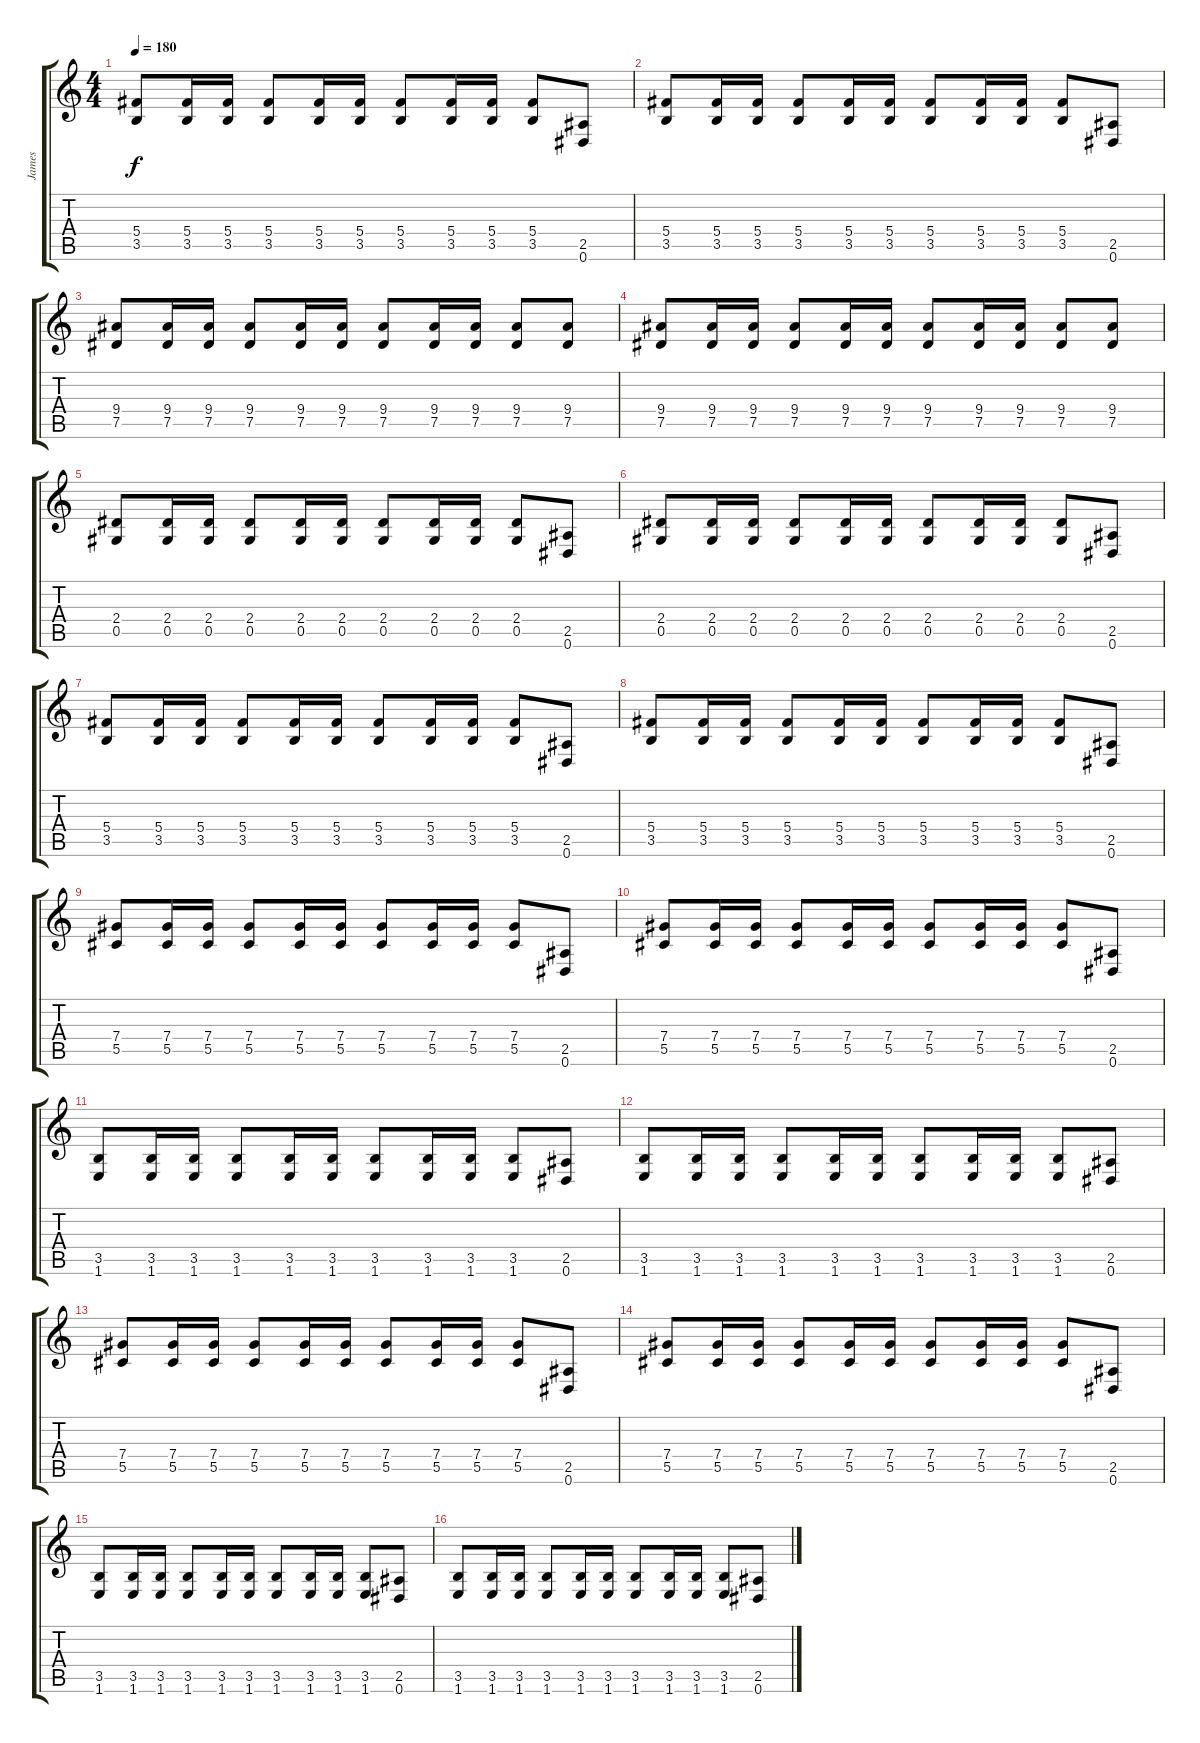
\track ("James" "James") {instrument distortionguitar}
\staff {score tabs}
\tuning (Eb4 Bb3 Gb3 Db3 Ab2 Eb2) {hide}
\ts (4 4)
\tempo 180
\clef g2
\ks c
(5.4 3.5).8{dy f} (5.4 3.5).16 (5.4 3.5).16 (5.4 3.5).8 (5.4 3.5).16 (5.4 3.5).16 (5.4 3.5).8 (5.4 3.5).16 (5.4 3.5).16 (5.4 3.5).8 (2.5 0.6).8 |
(5.4 3.5).8 (5.4 3.5).16 (5.4 3.5).16 (5.4 3.5).8 (5.4 3.5).16 (5.4 3.5).16 (5.4 3.5).8 (5.4 3.5).16 (5.4 3.5).16 (5.4 3.5).8 (2.5 0.6).8 |
(9.4 7.5).8 (9.4 7.5).16 (9.4 7.5).16 (9.4 7.5).8 (9.4 7.5).16 (9.4 7.5).16 (9.4 7.5).8 (9.4 7.5).16 (9.4 7.5).16 (9.4 7.5).8 (9.4 7.5).8 |
(9.4 7.5).8 (9.4 7.5).16 (9.4 7.5).16 (9.4 7.5).8 (9.4 7.5).16 (9.4 7.5).16 (9.4 7.5).8 (9.4 7.5).16 (9.4 7.5).16 (9.4 7.5).8 (9.4 7.5).8 |
(2.4 0.5).8 (2.4 0.5).16 (2.4 0.5).16 (2.4 0.5).8 (2.4 0.5).16 (2.4 0.5).16 (2.4 0.5).8 (2.4 0.5).16 (2.4 0.5).16 (2.4 0.5).8 (2.5 0.6).8 |
(2.4 0.5).8 (2.4 0.5).16 (2.4 0.5).16 (2.4 0.5).8 (2.4 0.5).16 (2.4 0.5).16 (2.4 0.5).8 (2.4 0.5).16 (2.4 0.5).16 (2.4 0.5).8 (2.5 0.6).8 |
(5.4 3.5).8 (5.4 3.5).16 (5.4 3.5).16 (5.4 3.5).8 (5.4 3.5).16 (5.4 3.5).16 (5.4 3.5).8 (5.4 3.5).16 (5.4 3.5).16 (5.4 3.5).8 (2.5 0.6).8 |
(5.4 3.5).8 (5.4 3.5).16 (5.4 3.5).16 (5.4 3.5).8 (5.4 3.5).16 (5.4 3.5).16 (5.4 3.5).8 (5.4 3.5).16 (5.4 3.5).16 (5.4 3.5).8 (2.5 0.6).8 |
(7.4 5.5).8 (7.4 5.5).16 (7.4 5.5).16 (7.4 5.5).8 (7.4 5.5).16 (7.4 5.5).16 (7.4 5.5).8 (7.4 5.5).16 (7.4 5.5).16 (7.4 5.5).8 (2.5 0.6).8 |
(7.4 5.5).8 (7.4 5.5).16 (7.4 5.5).16 (7.4 5.5).8 (7.4 5.5).16 (7.4 5.5).16 (7.4 5.5).8 (7.4 5.5).16 (7.4 5.5).16 (7.4 5.5).8 (2.5 0.6).8 |
(3.5 1.6).8 (3.5 1.6).16 (3.5 1.6).16 (3.5 1.6).8 (3.5 1.6).16 (3.5 1.6).16 (3.5 1.6).8 (3.5 1.6).16 (3.5 1.6).16 (3.5 1.6).8 (2.5 0.6).8 |
(3.5 1.6).8 (3.5 1.6).16 (3.5 1.6).16 (3.5 1.6).8 (3.5 1.6).16 (3.5 1.6).16 (3.5 1.6).8 (3.5 1.6).16 (3.5 1.6).16 (3.5 1.6).8 (2.5 0.6).8 |
(7.4 5.5).8 (7.4 5.5).16 (7.4 5.5).16 (7.4 5.5).8 (7.4 5.5).16 (7.4 5.5).16 (7.4 5.5).8 (7.4 5.5).16 (7.4 5.5).16 (7.4 5.5).8 (2.5 0.6).8 |
(7.4 5.5).8 (7.4 5.5).16 (7.4 5.5).16 (7.4 5.5).8 (7.4 5.5).16 (7.4 5.5).16 (7.4 5.5).8 (7.4 5.5).16 (7.4 5.5).16 (7.4 5.5).8 (2.5 0.6).8 |
(3.5 1.6).8 (3.5 1.6).16 (3.5 1.6).16 (3.5 1.6).8 (3.5 1.6).16 (3.5 1.6).16 (3.5 1.6).8 (3.5 1.6).16 (3.5 1.6).16 (3.5 1.6).8 (2.5 0.6).8 |
(3.5 1.6).8 (3.5 1.6).16 (3.5 1.6).16 (3.5 1.6).8 (3.5 1.6).16 (3.5 1.6).16 (3.5 1.6).8 (3.5 1.6).16 (3.5 1.6).16 (3.5 1.6).8 (2.5 0.6).8
